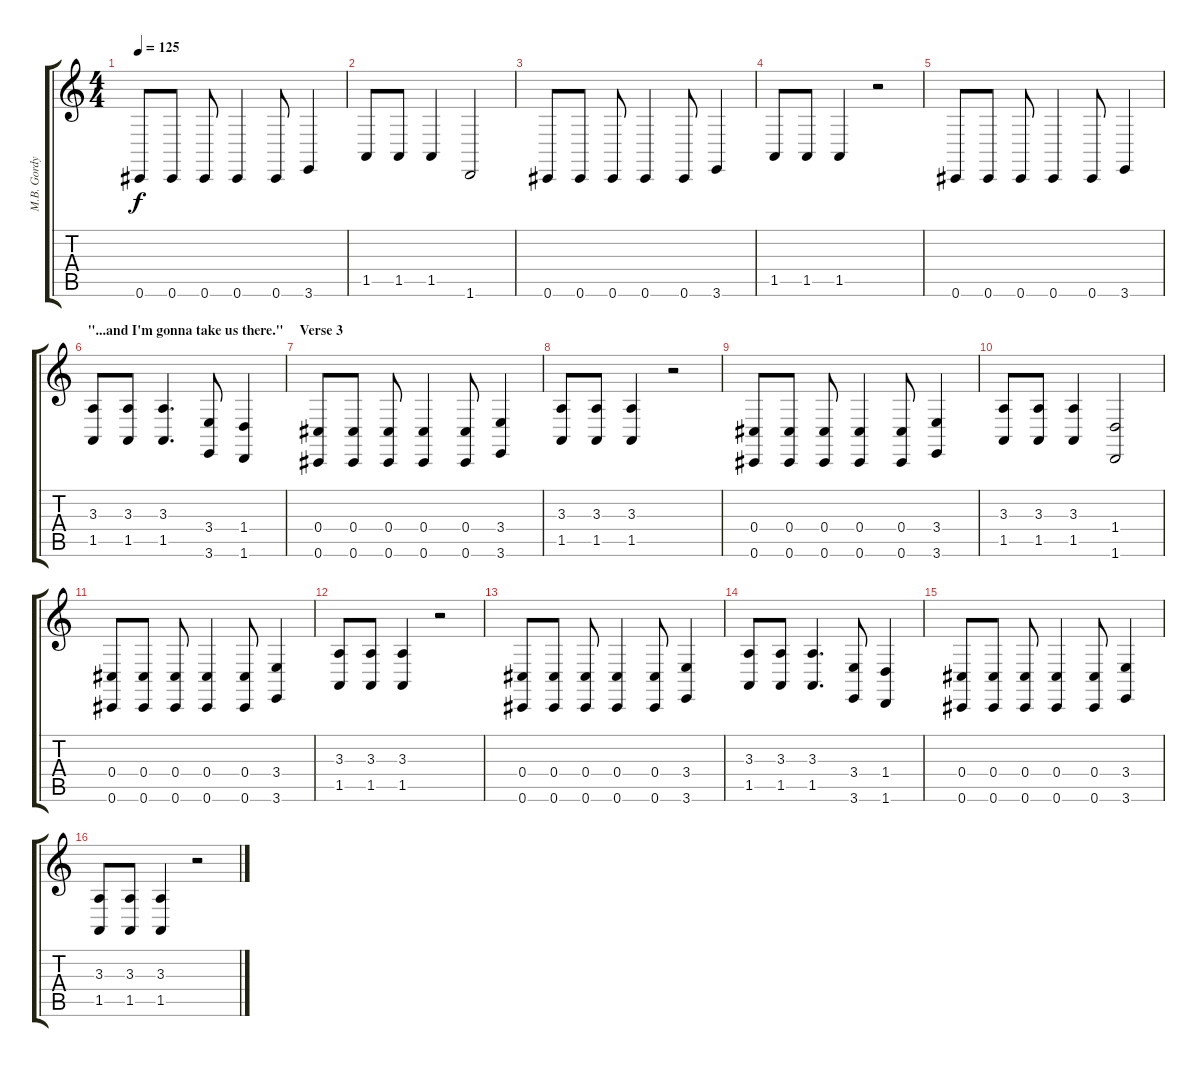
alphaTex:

\track ("M.B. Gordy [Timpani/Taiko Drums]" "M.B. Gordy") {instrument timpani}
\staff {score tabs}
\tuning (Eb4 Bb3 Gb3 Db3 Ab2 Db2) {hide}
\ts (4 4)
\tempo 125
\clef g2
\ks c
0.6.8{dy f} 0.6.8 0.6.8 0.6.4 0.6.8 3.6.4 |
1.5.8 1.5.8 1.5.4 1.6.2 |
0.6.8 0.6.8 0.6.8 0.6.4 0.6.8 3.6.4 |
1.5.8 1.5.8 1.5.4 r.2 |
0.6.8 0.6.8 0.6.8 0.6.4 0.6.8 3.6.4 |
\section ("" "\"...and I'm gonna take us there.\"")
(3.3 1.5).8 (3.3 1.5).8 (3.3 1.5).4{d} (3.4 3.6).8 (1.4 1.6).4 |
\section ("" "Verse 3")
(0.4 0.6).8 (0.4 0.6).8 (0.4 0.6).8 (0.4 0.6).4 (0.4 0.6).8 (3.4 3.6).4 |
(3.3 1.5).8 (3.3 1.5).8 (3.3 1.5).4 r.2 |
(0.4 0.6).8 (0.4 0.6).8 (0.4 0.6).8 (0.4 0.6).4 (0.4 0.6).8 (3.4 3.6).4 |
(3.3 1.5).8 (3.3 1.5).8 (3.3 1.5).4 (1.4 1.6).2 |
(0.4 0.6).8 (0.4 0.6).8 (0.4 0.6).8 (0.4 0.6).4 (0.4 0.6).8 (3.4 3.6).4 |
(3.3 1.5).8 (3.3 1.5).8 (3.3 1.5).4 r.2 |
(0.4 0.6).8 (0.4 0.6).8 (0.4 0.6).8 (0.4 0.6).4 (0.4 0.6).8 (3.4 3.6).4 |
(3.3 1.5).8 (3.3 1.5).8 (3.3 1.5).4{d} (3.4 3.6).8 (1.4 1.6).4 |
(0.4 0.6).8 (0.4 0.6).8 (0.4 0.6).8 (0.4 0.6).4 (0.4 0.6).8 (3.4 3.6).4 |
(3.3 1.5).8 (3.3 1.5).8 (3.3 1.5).4 r.2
